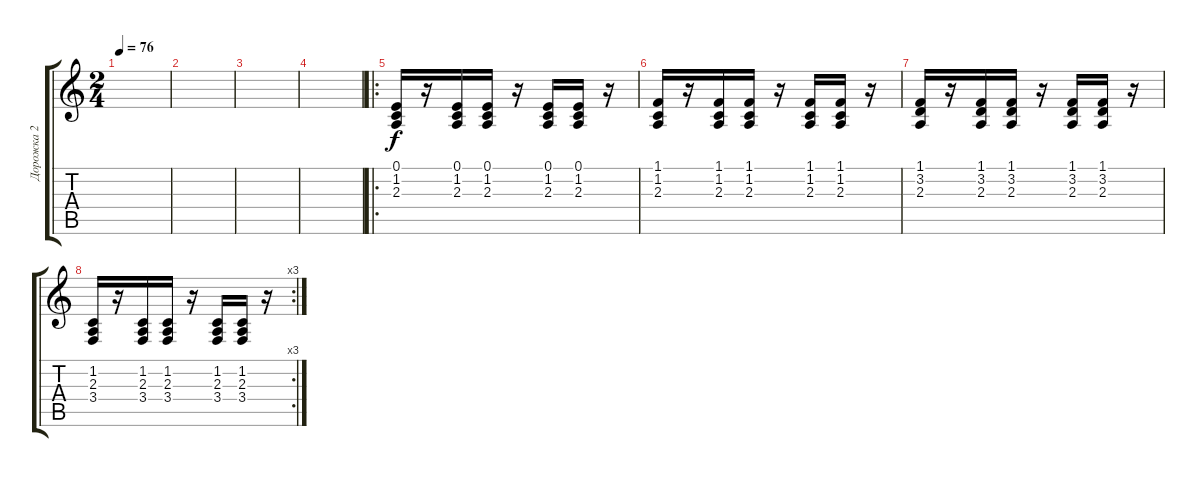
\track ("Дорожка 2" "Дорожка 2") {instrument churchorgan}
\staff {score tabs}
\tuning (E4 B3 G3 D3 A2 E2) {hide}
\ts (2 4)
\tempo 76
\clef g2
\ks c
|
|
|
|
\ro
(0.1 1.2 2.3).16 r.16 (0.1 1.2 2.3).16 (0.1 1.2 2.3).16 r.16 (0.1 1.2 2.3).16 (0.1 1.2 2.3).16 r.16 |
(1.1 1.2 2.3).16 r.16 (1.1 1.2 2.3).16 (1.1 1.2 2.3).16 r.16 (1.1 1.2 2.3).16 (1.1 1.2 2.3).16 r.16 |
(1.1 3.2 2.3).16 r.16 (1.1 3.2 2.3).16 (1.1 3.2 2.3).16 r.16 (1.1 3.2 2.3).16 (1.1 3.2 2.3).16 r.16 |
\rc 3
(1.2 2.3 3.4).16 r.16 (1.2 2.3 3.4).16 (1.2 2.3 3.4).16 r.16 (1.2 2.3 3.4).16 (1.2 2.3 3.4).16 r.16
